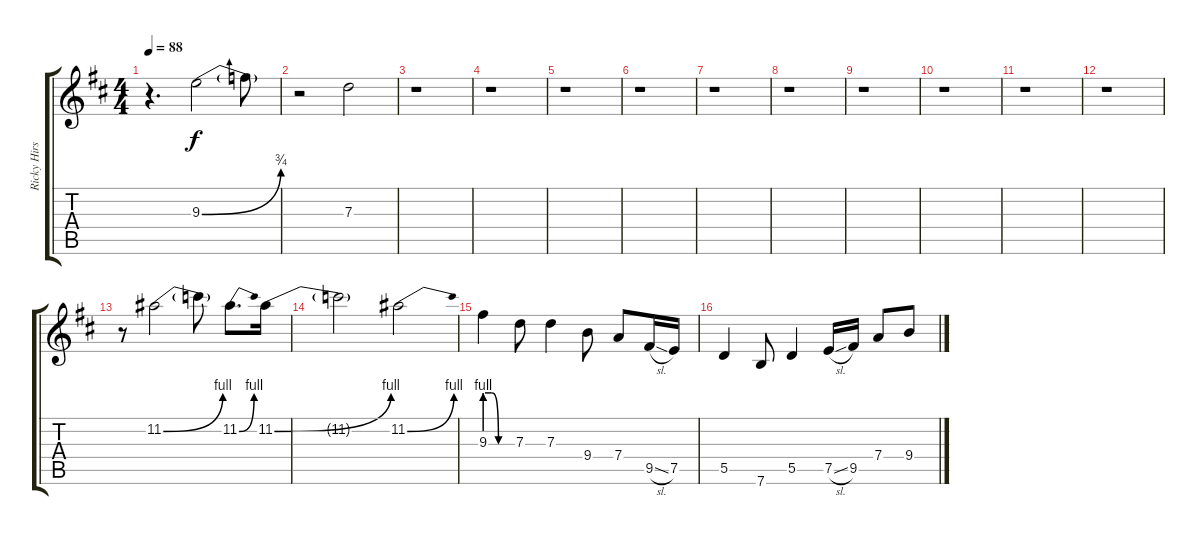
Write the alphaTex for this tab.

\track ("Ricky Hirsch Overdub Guitar and solo" "Ricky Hirs") {instrument overdrivenguitar}
\staff {score tabs}
\tuning (E4 B3 G3 D3 A2 E2) {hide}
\ts (4 4)
\tempo 88
\clef g2
\ks d
r.4{d dy f} 9.3{be (bend 0 0 60 3)}.2 9.3{t}.8 |
r.2 7.3.2 |
r.1 |
r.1 |
r.1 |
r.1 |
r.1 |
r.1 |
r.1 |
r.1 |
r.1 |
r.1 |
r.8 11.2{be (bend 0 0 60 4)}.2{volume 16 balance 8} 11.2{t}.8 11.2{be (bend 0 0 60 4)}.8{d} 11.2{be (bend 0 0 60 4)}.16 |
11.2{t}.2 11.2{be (bend 0 0 60 4)}.2 |
9.3{be (custom 0 4 15 4 30 0 60 0)}.4 7.3.8 7.3.4 9.4.8 7.4.8 9.5{sl}.16 7.5.16 |
5.5.4 7.6.8 5.5.4 7.5{sl}.16 9.5.16 7.4.8 9.4.8
